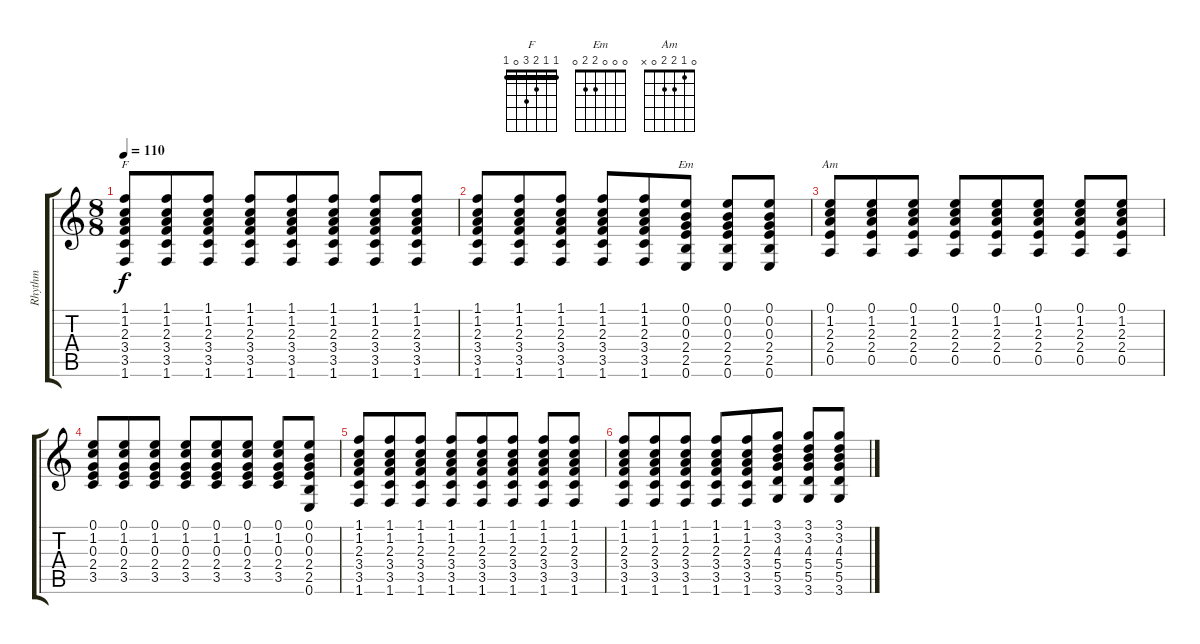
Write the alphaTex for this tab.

\track ("Rhythm" "Rhythm") {instrument electricguitarjazz}
\staff {score tabs}
\tuning (E4 B3 G3 D3 A2 E2) {hide}
\chord ("F" 1 1 2 3 0 1) {barre 1}
\chord ("Em" 0 0 0 2 2 0)
\chord ("Am" 0 1 2 2 0 x)
\ts (8 8)
\tempo 110
\clef g2
\ks c
(1.1 1.2 2.3 3.4 3.5 1.6).8{ch "F" dy f} (1.1 1.2 2.3 3.4 3.5 1.6).8 (1.1 1.2 2.3 3.4 3.5 1.6).8 (1.1 1.2 2.3 3.4 3.5 1.6).8 (1.1 1.2 2.3 3.4 3.5 1.6).8 (1.1 1.2 2.3 3.4 3.5 1.6).8 (1.1 1.2 2.3 3.4 3.5 1.6).8 (1.1 1.2 2.3 3.4 3.5 1.6).8 |
(1.1 1.2 2.3 3.4 3.5 1.6).8 (1.1 1.2 2.3 3.4 3.5 1.6).8 (1.1 1.2 2.3 3.4 3.5 1.6).8 (1.1 1.2 2.3 3.4 3.5 1.6).8 (1.1 1.2 2.3 3.4 3.5 1.6).8 (0.1 0.2 0.3 2.4 2.5 0.6).8{ch "Em"} (0.1 0.2 0.3 2.4 2.5 0.6).8 (0.1 0.2 0.3 2.4 2.5 0.6).8 |
(0.1 1.2 2.3 2.4 0.5).8{ch "Am"} (0.1 1.2 2.3 2.4 0.5).8 (0.1 1.2 2.3 2.4 0.5).8 (0.1 1.2 2.3 2.4 0.5).8 (0.1 1.2 2.3 2.4 0.5).8 (0.1 1.2 2.3 2.4 0.5).8 (0.1 1.2 2.3 2.4 0.5).8 (0.1 1.2 2.3 2.4 0.5).8 |
(0.1 1.2 0.3 2.4 3.5).8 (0.1 1.2 0.3 2.4 3.5).8 (0.1 1.2 0.3 2.4 3.5).8 (0.1 1.2 0.3 2.4 3.5).8 (0.1 1.2 0.3 2.4 3.5).8 (0.1 1.2 0.3 2.4 3.5).8 (0.1 1.2 0.3 2.4 3.5).8 (0.1 0.2 0.3 2.4 2.5 0.6).8 |
(1.1 1.2 2.3 3.4 3.5 1.6).8 (1.1 1.2 2.3 3.4 3.5 1.6).8 (1.1 1.2 2.3 3.4 3.5 1.6).8 (1.1 1.2 2.3 3.4 3.5 1.6).8 (1.1 1.2 2.3 3.4 3.5 1.6).8 (1.1 1.2 2.3 3.4 3.5 1.6).8 (1.1 1.2 2.3 3.4 3.5 1.6).8 (1.1 1.2 2.3 3.4 3.5 1.6).8 |
(1.1 1.2 2.3 3.4 3.5 1.6).8 (1.1 1.2 2.3 3.4 3.5 1.6).8 (1.1 1.2 2.3 3.4 3.5 1.6).8 (1.1 1.2 2.3 3.4 3.5 1.6).8 (1.1 1.2 2.3 3.4 3.5 1.6).8 (3.1 3.2 4.3 5.4 5.5 3.6).8 (3.1 3.2 4.3 5.4 5.5 3.6).8 (3.1 3.2 4.3 5.4 5.5 3.6).8
